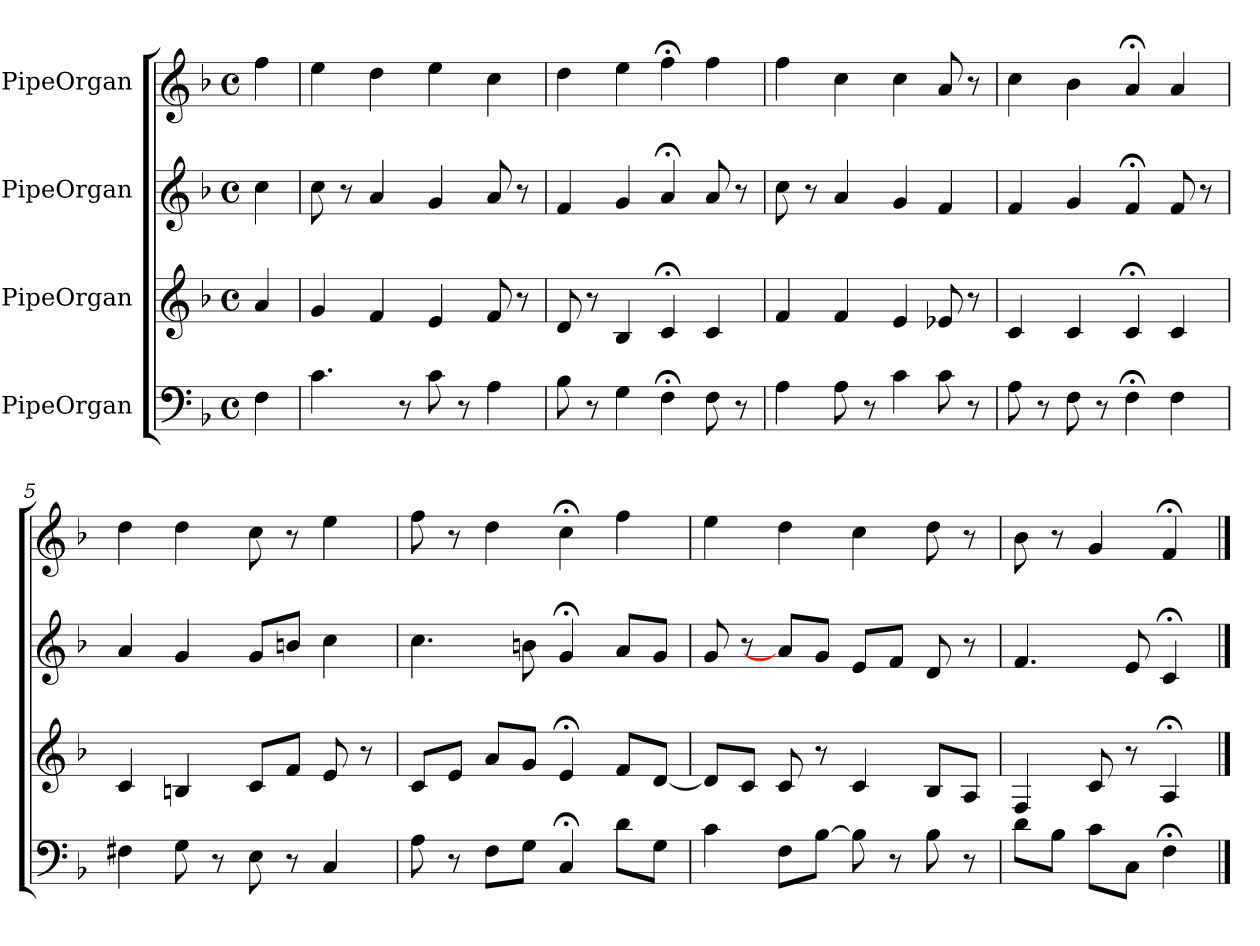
**kern	**kern	**kern	**kern
*part4	*part3	*part2	*part1
*staff4	*staff3	*staff2	*staff1
*I"PipeOrgan	*I"PipeOrgan	*I"PipeOrgan	*I"PipeOrgan
*k[b-]	*k[b-]	*k[b-]	*k[b-]
*F:	*F:	*F:	*F:
*M4/4	*M4/4	*M4/4	*M4/4
*met(c)	*met(c)	*met(c)	*met(c)
*MM60	*MM60	*MM60	*MM60
=	=	=	=
4F	4a	4cc	4ff
=1	=1	=1	=1
4.c	4g	8cc	4ee
.	.	8r	.
.	4f	4a	4dd
8r	.	.	.
8c	4e	4g	4ee
8r	.	.	.
4A	8f	8a	4cc
.	8r	8r	.
=2	=2	=2	=2
8B-	8d	4f	4dd
8r	8r	.	.
4G	4B-	4g	4ee
4F;<	4c;<	4a;<	4ff;<
8F	4c	8a	4ff
8r	.	8r	.
=3	=3	=3	=3
4A	4f	8cc	4ff
.	.	8r	.
8A	4f	4a	4cc
8r	.	.	.
4c	4e	4g	4cc
8c	8e-X	4f	8a
8r	8r	.	8r
=4	=4	=4	=4
8A	4c	4f	4cc
8r	.	.	.
8F	4c	4g	4b-
8r	.	.	.
4F;<	4c;<	4f;<	4a;<
4F	4c	8f	4a
.	.	8r	.
=5	=5	=5	=5
4F#X	4c	4a	4dd
8G	4Bn	4g	4dd
8r	.	.	.
8E	8cL	8gL	8cc
8r	8fJ	8bnJ	8r
4C	8e	4cc	4ee
.	8r	.	.
=6	=6	=6	=6
8A	8cL	4.cc	8ff
8r	8eJ	.	8r
8FL	8aL	.	4dd
8GJ	8gJ	8bn	.
4C;<	4e;<	4g;<	4cc;<
8dL	8fL	8aL	4ff
8GJ	[8dJ	8gJ	.
=7	=7	=7	=7
4c	8dL]	8g	4ee
.	8cJ	8r	.
8FL	8c	8aL]	4dd
[8B-J	8r	8gJ	.
8B-]	4c	8eL	4cc
8r	.	8fJ	.
8B-	8B-L	8d	8dd
8r	8AJ	8r	8r
=8	=8	=8	=8
8dL	4F	4.f	8b-
8B-J	.	.	8r
8cL	8c	.	4g
8CJ	8r	8e	.
4F;<	4A;<	4c;<	4f;<
==	==	==	==
*-	*-	*-	*-
